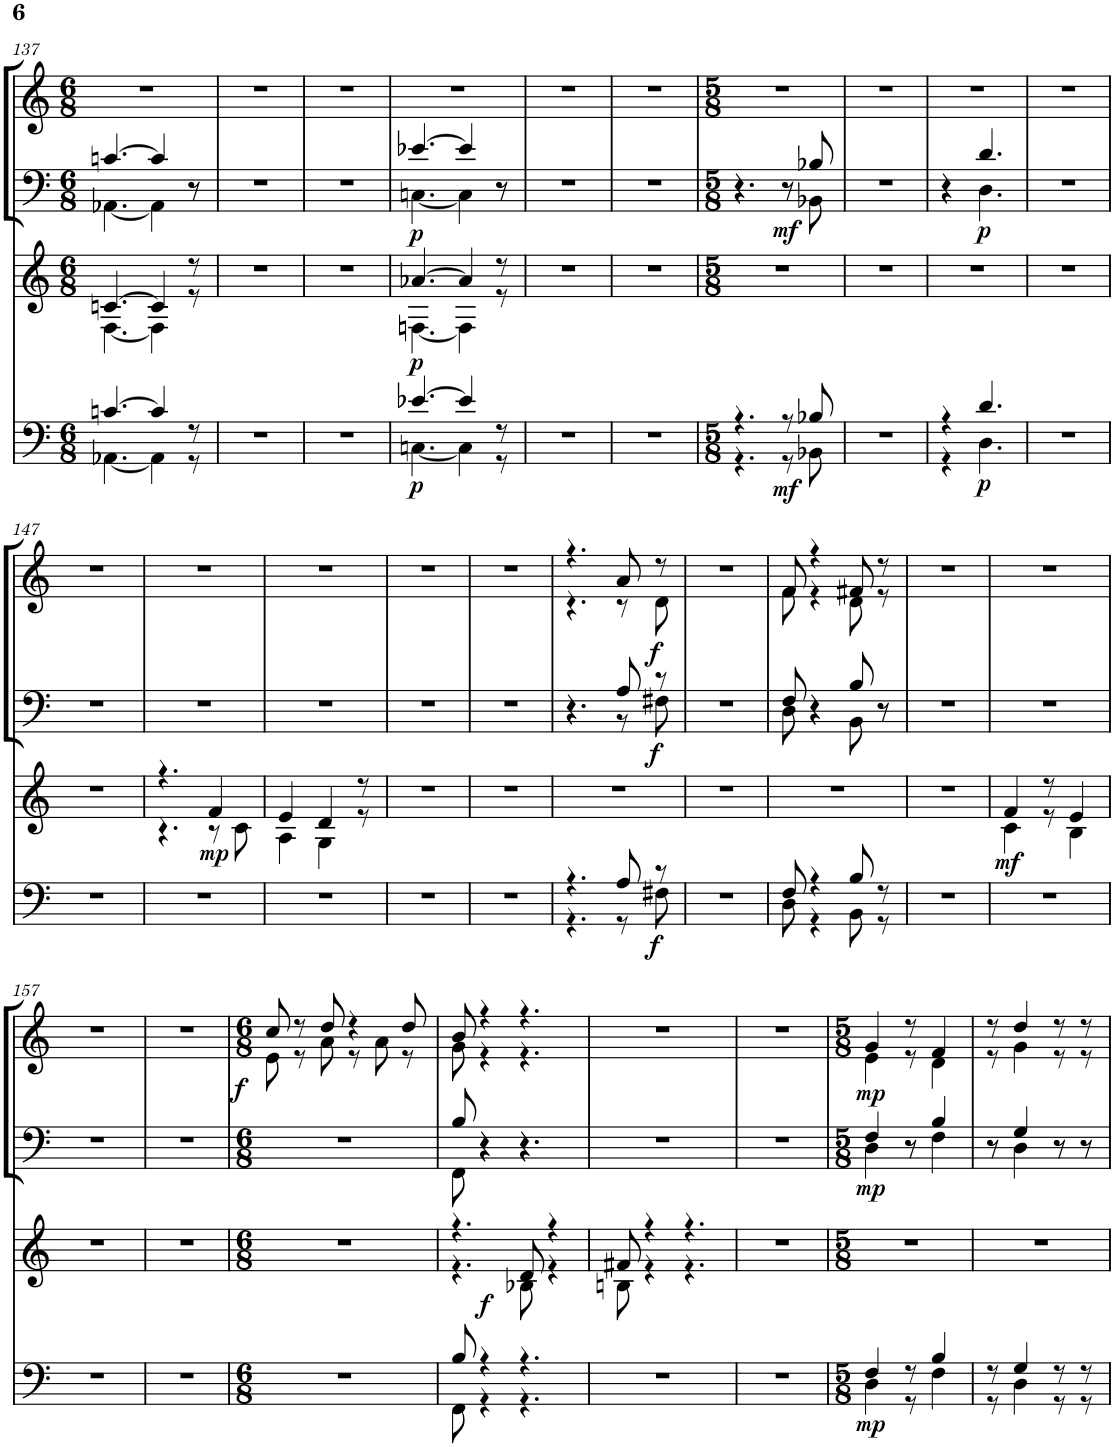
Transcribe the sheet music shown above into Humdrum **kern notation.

**kern	**dynam	**kern	**dynam	**kern	**dynam	**kern	**dynam
*part4	*part4	*part3	*part3	*part2	*part2	*part1	*part1
*staff4	*staff4	*staff3	*staff3	*staff2	*staff2	*staff1	*staff1
*I"Violas	*	*I"Horn in F	*	*I"Bassoon	*	*I"Oboe	*
*	*	*I'Hn	*	*I'Bsn	*	*I'Ob	*
!!LO:PB:g=z
*clefF4	*	*clefG2	*	*clefF4	*	*clefG2	*
*	*	*Trd4c7	*	*	*	*	*
*k[]	*	*k[]	*	*k[]	*	*k[]	*
*M6/8	*	*M6/8	*	*M6/8	*	*M6/8	*
=137	=137	=137	=137	=137	=137	=137	=137
*^	*	*^	*	*^	*	*	*
[4.cn/	[4.AA-X\	.	[4.cn/	[4.F\	.	[4.cn/	[4.AA-X\	.	2.r	.
4c/]	4AA-\]	.	4c/]	4F\]	.	4c/]	4AA-\]	.	.	.
8r	8r	.	8r	8r	.	8r	8r	.	.	.
*v	*v	*	*	*	*	*v	*v	*	*	*
*	*	*v	*v	*	*	*	*	*
=138	=138	=138	=138	=138	=138	=138	=138
2.r	.	2.r	.	2.r	.	2.r	.
=139	=139	=139	=139	=139	=139	=139	=139
2.r	.	2.r	.	2.r	.	2.r	.
=140	=140	=140	=140	=140	=140	=140	=140
*^	*	*^	*	*^	*	*	*
!	!	!LO:DY:b	!	!	!LO:DY:b	!	!	!LO:DY:b	!	!
[4.e-X/	[4.Cn\	p	[4.a-X/	[4.Fn\	p	[4.e-X/	[4.Cn\	p	2.r	.
4e-/]	4C\]	.	4a-/]	4F\]	.	4e-/]	4C\]	.	.	.
8r	8r	.	8r	8r	.	8r	8r	.	.	.
*v	*v	*	*	*	*	*v	*v	*	*	*
*	*	*v	*v	*	*	*	*	*
=141	=141	=141	=141	=141	=141	=141	=141
2.r	.	2.r	.	2.r	.	2.r	.
=142	=142	=142	=142	=142	=142	=142	=142
2.r	.	2.r	.	2.r	.	2.r	.
=143	=143	=143	=143	=143	=143	=143	=143
*M5/8	*	*M5/8	*	*M5/8	*	*M5/8	*
*^	*	*	*	*^	*	*	*
4.r	4.r	.	8%5r	.	4.r	4.r	.	8%5r	.
!	!	!LO:DY:b	!	!	!	!	!LO:DY:b	!	!
8r	8r	mf	.	.	8r	8r	mf	.	.
8B-X/	8BB-X\	.	.	.	8B-X/	8BB-X\	.	.	.
*v	*v	*	*	*	*v	*v	*	*	*
=144	=144	=144	=144	=144	=144	=144	=144
8%5r	.	8%5r	.	8%5r	.	8%5r	.
=145	=145	=145	=145	=145	=145	=145	=145
*^	*	*	*	*^	*	*	*
4r	4r	.	8%5r	.	4r	4r	.	8%5r	.
!	!	!LO:DY:b	!	!	!	!	!LO:DY:b	!	!
4.d/	4.D\	p	.	.	4.d/	4.D\	p	.	.
*v	*v	*	*	*	*v	*v	*	*	*
=146	=146	=146	=146	=146	=146	=146	=146
8%5r	.	8%5r	.	8%5r	.	8%5r	.
!!LO:LB:g=z
=147	=147	=147	=147	=147	=147	=147	=147
8%5r	.	8%5r	.	8%5r	.	8%5r	.
=148	=148	=148	=148	=148	=148	=148	=148
*	*	*^	*	*	*	*	*
8%5r	.	4.r	4.r	.	8%5r	.	8%5r	.
!	!	!	!	!LO:DY:b	!	!	!	!
.	.	4f/	8r	mp	.	.	.	.
.	.	.	8c\	.	.	.	.	.
=149	=149	=149	=149	=149	=149	=149	=149	=149
8%5r	.	4e/	4A\	.	8%5r	.	8%5r	.
.	.	4d/	4G\	.	.	.	.	.
.	.	8r	8r	.	.	.	.	.
*	*	*v	*v	*	*	*	*	*
=150	=150	=150	=150	=150	=150	=150	=150
8%5r	.	8%5r	.	8%5r	.	8%5r	.
=151	=151	=151	=151	=151	=151	=151	=151
8%5r	.	8%5r	.	8%5r	.	8%5r	.
=152	=152	=152	=152	=152	=152	=152	=152
*^	*	*	*	*^	*	*^	*
!	!	!LO:DY:b	!	!	!	!	!LO:DY:b	!	!	!LO:DY:b
4.r	4.r	f	8%5r	.	4.r	4.r	f	4.r	4.r	f
8A/	8r	.	.	.	8A/	8r	.	8a/	8r	.
8r	8F#X\	.	.	.	8r	8F#X\	.	8r	8d\	.
*	*	*	*	*	*v	*v	*	*	*	*
*v	*v	*	*	*	*	*	*v	*v	*
=153	=153	=153	=153	=153	=153	=153	=153
8%5r	.	8%5r	.	8%5r	.	8%5r	.
=154	=154	=154	=154	=154	=154	=154	=154
*^	*	*	*	*^	*	*^	*
8F/	8D\	.	8%5r	.	8F/	8D\	.	8f/	8f\	.
4r	4r	.	.	.	4r	4r	.	4r	4r	.
8B/	8BB\	.	.	.	8B/	8BB\	.	8f#X/	8d\	.
8r	8r	.	.	.	8r	8r	.	8r	8r	.
*	*	*	*	*	*v	*v	*	*	*	*
*v	*v	*	*	*	*	*	*v	*v	*
=155	=155	=155	=155	=155	=155	=155	=155
8%5r	.	8%5r	.	8%5r	.	8%5r	.
=156	=156	=156	=156	=156	=156	=156	=156
*	*	*^	*	*	*	*	*
!	!	!	!	!LO:DY:b	!	!	!	!
8%5r	.	4f/	4c\	mf	8%5r	.	8%5r	.
.	.	8r	8r	.	.	.	.	.
.	.	4e/	4B\	.	.	.	.	.
*	*	*v	*v	*	*	*	*	*
!!LO:LB:g=z
=157	=157	=157	=157	=157	=157	=157	=157
8%5r	.	8%5r	.	8%5r	.	8%5r	.
=158	=158	=158	=158	=158	=158	=158	=158
8%5r	.	8%5r	.	8%5r	.	8%5r	.
=159	=159	=159	=159	=159	=159	=159	=159
*M6/8	*	*M6/8	*	*M6/8	*	*M6/8	*
*	*	*	*	*	*	*^	*
!	!	!	!	!	!	!	!	!LO:DY:b
2.r	.	2.r	.	2.r	.	8cc/	8e\	f
.	.	.	.	.	.	8r	8r	.
.	.	.	.	.	.	8dd/	8a\	.
.	.	.	.	.	.	4r	8r	.
.	.	.	.	.	.	.	8a\	.
.	.	.	.	.	.	8dd/	8r	.
=160	=160	=160	=160	=160	=160	=160	=160	=160
*^	*	*^	*	*^	*	*	*	*
8B/	8FF\	.	4.r	4.r	.	8B/	8FF\	.	8b/	8g\	.
4r	4r	.	.	.	.	4r	4r	.	4r	4r	.
!	!	!	!	!	!LO:DY:b	!	!	!	!	!	!
4.r	4.r	.	8d/	8B-X\	f	4.r	4.r	.	4.r	4.r	.
.	.	.	4r	4r	.	.	.	.	.	.	.
*	*	*	*	*	*	*v	*v	*	*	*	*
*v	*v	*	*	*	*	*	*	*v	*v	*
=161	=161	=161	=161	=161	=161	=161	=161	=161
2.r	.	8f#X/	8Bn\	.	2.r	.	2.r	.
.	.	4r	4r	.	.	.	.	.
.	.	4.r	4.r	.	.	.	.	.
*	*	*v	*v	*	*	*	*	*
=162	=162	=162	=162	=162	=162	=162	=162
2.r	.	2.r	.	2.r	.	2.r	.
=163	=163	=163	=163	=163	=163	=163	=163
*M5/8	*	*M5/8	*	*M5/8	*	*M5/8	*
*^	*	*	*	*^	*	*^	*
!	!	!LO:DY:b	!	!	!	!	!LO:DY:b	!	!	!LO:DY:b
4F/	4D\	mp	8%5r	.	4F/	4D\	mp	4g/	4e\	mp
8r	8r	.	.	.	8r	8r	.	8r	8r	.
4B/	4F\	.	.	.	4B/	4F\	.	4f/	4d\	.
=164	=164	=164	=164	=164	=164	=164	=164	=164	=164	=164
8r	8r	.	8%5r	.	8r	8r	.	8r	8r	.
4G/	4D\	.	.	.	4G/	4D\	.	4dd/	4g\	.
8r	8r	.	.	.	8r	8r	.	8r	8r	.
8r	8r	.	.	.	8r	8r	.	8r	8r	.
*	*	*	*	*	*v	*v	*	*	*	*
*v	*v	*	*	*	*	*	*v	*v	*
=	=	=	=	=	=	=	=
*-	*-	*-	*-	*-	*-	*-	*-
